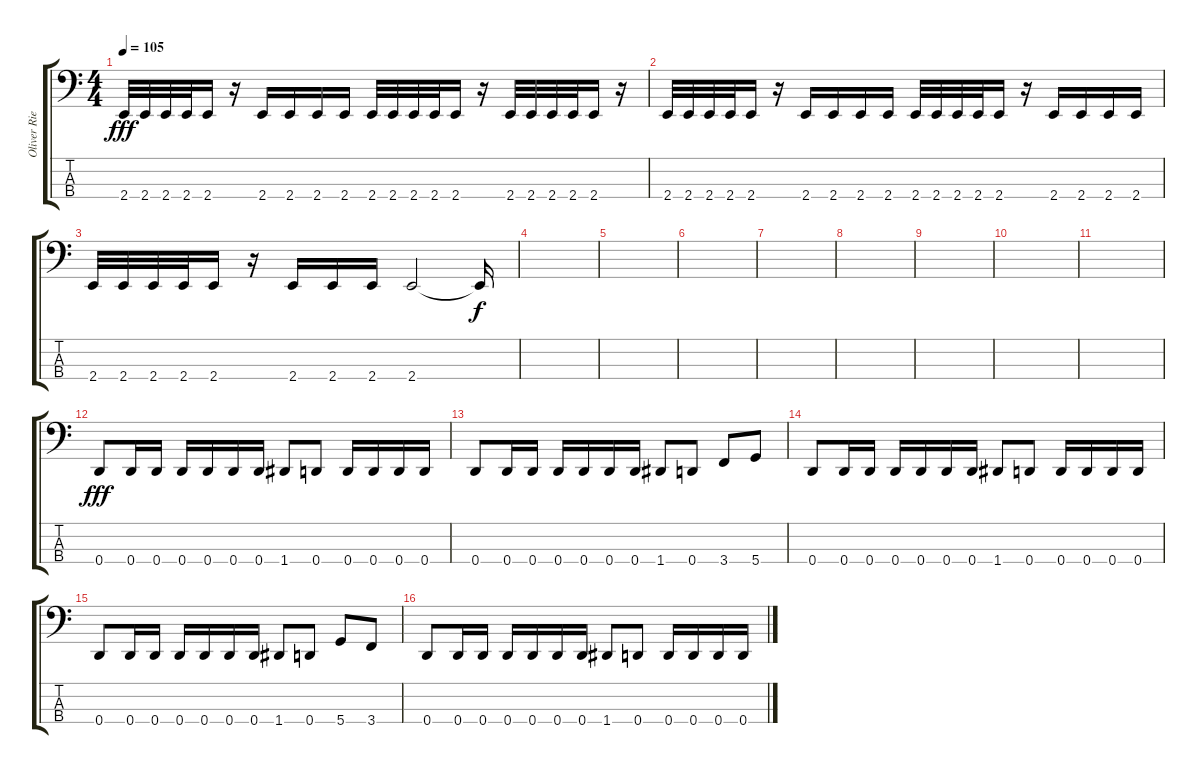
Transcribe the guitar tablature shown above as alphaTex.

\track ("Oliver Riedel" "Oliver Rie") {instrument electricbassfinger}
\staff {score tabs}
\tuning (G2 D2 A1 D1) {hide}
\ts (4 4)
\tempo 105
\clef f4
\ks c
2.4.32{dy fff} 2.4.32 2.4.32 2.4.32 2.4.16 r.16 2.4.16 2.4.16 2.4.16 2.4.16 2.4.32 2.4.32 2.4.32 2.4.32 2.4.16 r.16 2.4.32 2.4.32 2.4.32 2.4.32 2.4.16 r.16 |
2.4.32 2.4.32 2.4.32 2.4.32 2.4.16 r.16 2.4.16 2.4.16 2.4.16 2.4.16 2.4.32 2.4.32 2.4.32 2.4.32 2.4.16 r.16 2.4.16 2.4.16 2.4.16 2.4.16 |
2.4.32 2.4.32 2.4.32 2.4.32 2.4.16 r.16 2.4.16 2.4.16 2.4.16 2.4.2 2.4{t}.16{dy f} |
|
|
|
|
|
|
|
|
0.4.8{dy fff} 0.4.16 0.4.16 0.4.16 0.4.16 0.4.16 0.4.16 1.4.8 0.4.8 0.4.16 0.4.16 0.4.16 0.4.16 |
0.4.8 0.4.16 0.4.16 0.4.16 0.4.16 0.4.16 0.4.16 1.4.8 0.4.8 3.4.8 5.4.8 |
0.4.8 0.4.16 0.4.16 0.4.16 0.4.16 0.4.16 0.4.16 1.4.8 0.4.8 0.4.16 0.4.16 0.4.16 0.4.16 |
0.4.8 0.4.16 0.4.16 0.4.16 0.4.16 0.4.16 0.4.16 1.4.8 0.4.8 5.4.8 3.4.8 |
0.4.8 0.4.16 0.4.16 0.4.16 0.4.16 0.4.16 0.4.16 1.4.8 0.4.8 0.4.16 0.4.16 0.4.16 0.4.16
